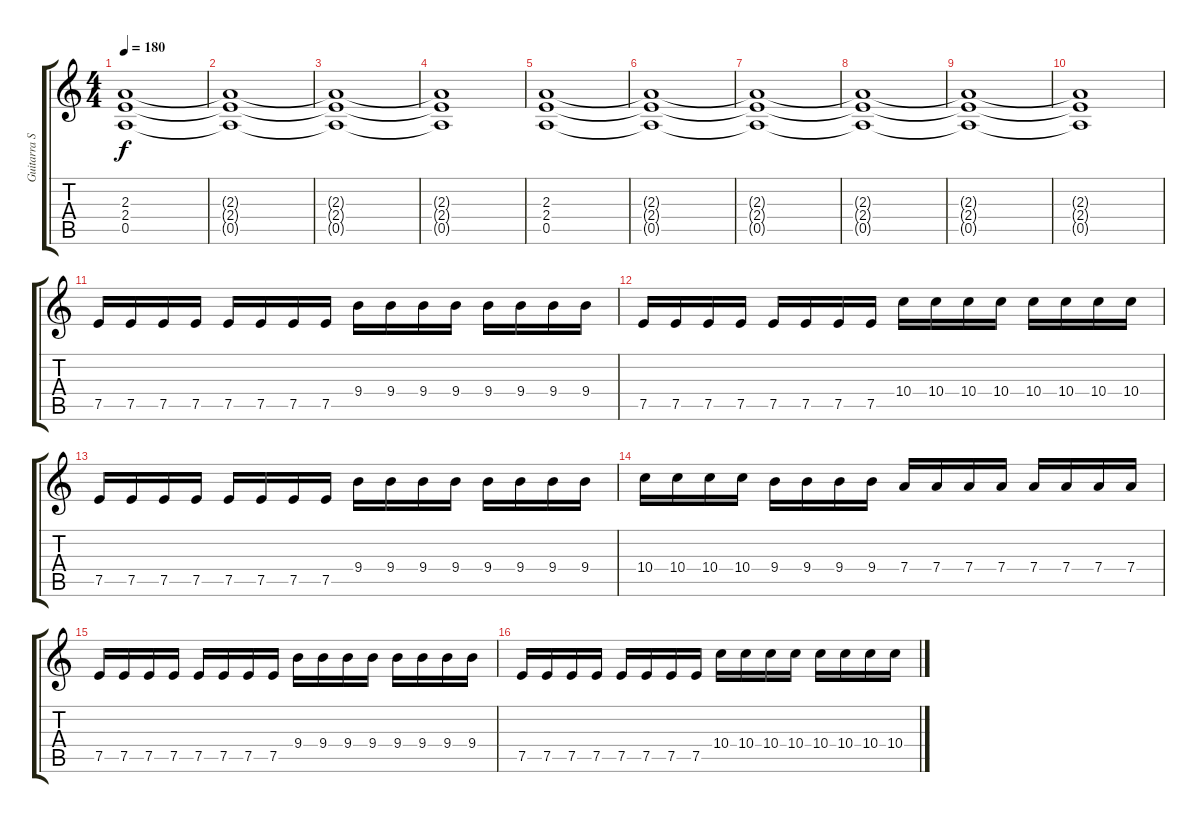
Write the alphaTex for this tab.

\track ("Guitarra Solista" "Guitarra S") {instrument distortionguitar}
\staff {score tabs}
\tuning (E4 B3 G3 D3 A2 E2) {hide}
\ts (4 4)
\tempo 180
\clef g2
\ks c
(2.3{t} 2.4{t} 0.5{t}).1{dy f} |
(2.3{t} 2.4{t} 0.5{t}).1 |
(2.3{t} 2.4{t} 0.5{t}).1 |
(2.3{t} 2.4{t} 0.5{t}).1 |
(2.3 2.4 0.5).1 |
(2.3{t} 2.4{t} 0.5{t}).1 |
(2.3{t} 2.4{t} 0.5{t}).1 |
(2.3{t} 2.4{t} 0.5{t}).1 |
(2.3{t} 2.4{t} 0.5{t}).1 |
(2.3{t} 2.4{t} 0.5{t}).1 |
7.5.16 7.5.16 7.5.16 7.5.16 7.5.16 7.5.16 7.5.16 7.5.16 9.4.16 9.4.16 9.4.16 9.4.16 9.4.16 9.4.16 9.4.16 9.4.16 |
7.5.16 7.5.16 7.5.16 7.5.16 7.5.16 7.5.16 7.5.16 7.5.16 10.4.16 10.4.16 10.4.16 10.4.16 10.4.16 10.4.16 10.4.16 10.4.16 |
7.5.16 7.5.16 7.5.16 7.5.16 7.5.16 7.5.16 7.5.16 7.5.16 9.4.16 9.4.16 9.4.16 9.4.16 9.4.16 9.4.16 9.4.16 9.4.16 |
10.4.16 10.4.16 10.4.16 10.4.16 9.4.16 9.4.16 9.4.16 9.4.16 7.4.16 7.4.16 7.4.16 7.4.16 7.4.16 7.4.16 7.4.16 7.4.16 |
7.5.16 7.5.16 7.5.16 7.5.16 7.5.16 7.5.16 7.5.16 7.5.16 9.4.16 9.4.16 9.4.16 9.4.16 9.4.16 9.4.16 9.4.16 9.4.16 |
7.5.16 7.5.16 7.5.16 7.5.16 7.5.16 7.5.16 7.5.16 7.5.16 10.4.16 10.4.16 10.4.16 10.4.16 10.4.16 10.4.16 10.4.16 10.4.16
